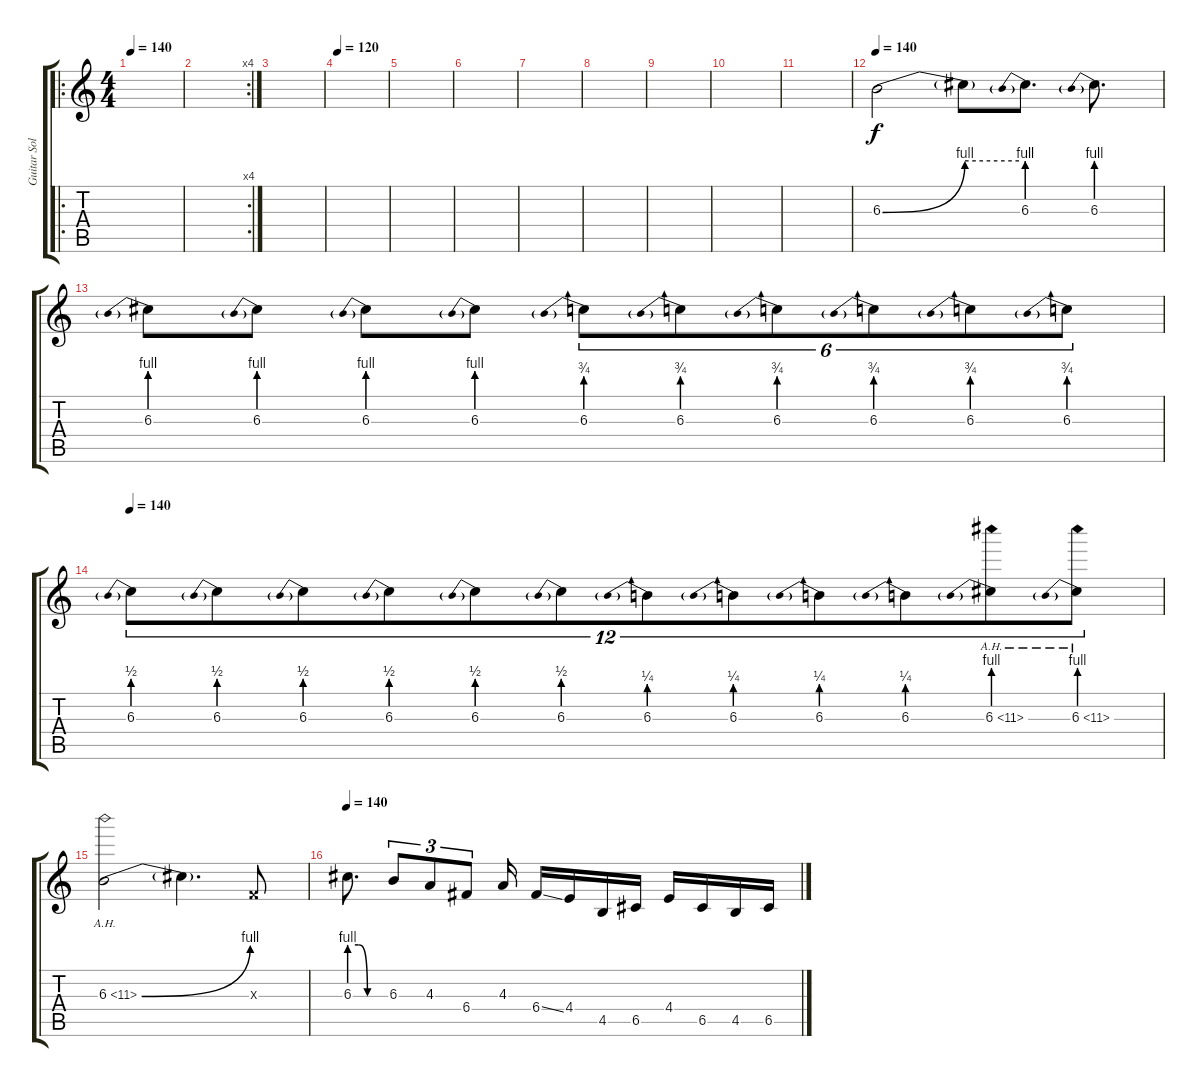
\track ("Guitar Solo" "Guitar Sol") {instrument overdrivenguitar}
\staff {score tabs}
\tuning (D4 A3 F3 C3 G2 D2) {hide}
\ro
\ts (4 4)
\tempo 140
\clef g2
\ks c
|
\rc 4
|
|
\tempo 120
|
|
|
|
|
|
|
|
\tempo 140
6.3{be (bend 0 0 60 4)}.2 6.3{be (hold 0 4 60 4) t}.8 6.3{be (prebend 0 4 60 4)}.8{d} 6.3{be (prebend 0 4 60 4)}.8{d} |
6.3{be (prebend 0 4 60 4)}.8 6.3{be (prebend 0 4 60 4)}.8 6.3{be (prebend 0 4 60 4)}.8 6.3{be (prebend 0 4 60 4)}.8 6.3{be (prebend 0 3 60 3)}.8{tu (6 4)} 6.3{be (prebend 0 3 60 3)}.8{tu (6 4)} 6.3{be (prebend 0 3 60 3)}.8{tu (6 4)} 6.3{be (prebend 0 3 60 3)}.8{tu (6 4)} 6.3{be (prebend 0 3 60 3)}.8{tu (6 4)} 6.3{be (prebend 0 3 60 3)}.8{tu (6 4)} |
\tempo 140
6.3{be (prebend 0 2 60 2)}.8{tu (12 8)} 6.3{be (prebend 0 2 60 2)}.8{tu (12 8)} 6.3{be (prebend 0 2 60 2)}.8{tu (12 8)} 6.3{be (prebend 0 2 60 2)}.8{tu (12 8)} 6.3{be (prebend 0 2 60 2)}.8{tu (12 8)} 6.3{be (prebend 0 2 60 2)}.8{tu (12 8)} 6.3{be (prebend 0 1 60 1)}.8{tu (12 8)} 6.3{be (prebend 0 1 60 1)}.8{tu (12 8)} 6.3{be (prebend 0 1 60 1)}.8{tu (12 8)} 6.3{be (prebend 0 1 60 1)}.8{tu (12 8)} 6.3{be (prebend 0 4 60 4) ah 5}.8{tu (12 8)} 6.3{be (prebend 0 4 60 4) ah 5}.8{tu (12 8)} |
6.3{be (bend 0 0 60 4) ah 5}.2 6.3{t}.4{d} 0.3{x}.8 |
\tempo 140
6.3{be (custom 0 4 15 4 30 0 60 0)}.8{d} 6.3.8{tu (3 2)} 4.3.8{tu (3 2)} 6.4.8{tu (3 2)} 4.3.16 6.4{ss}.16 4.4.16 4.5.16 6.5.16 4.4.16 6.5.16 4.5.16 6.5.16
